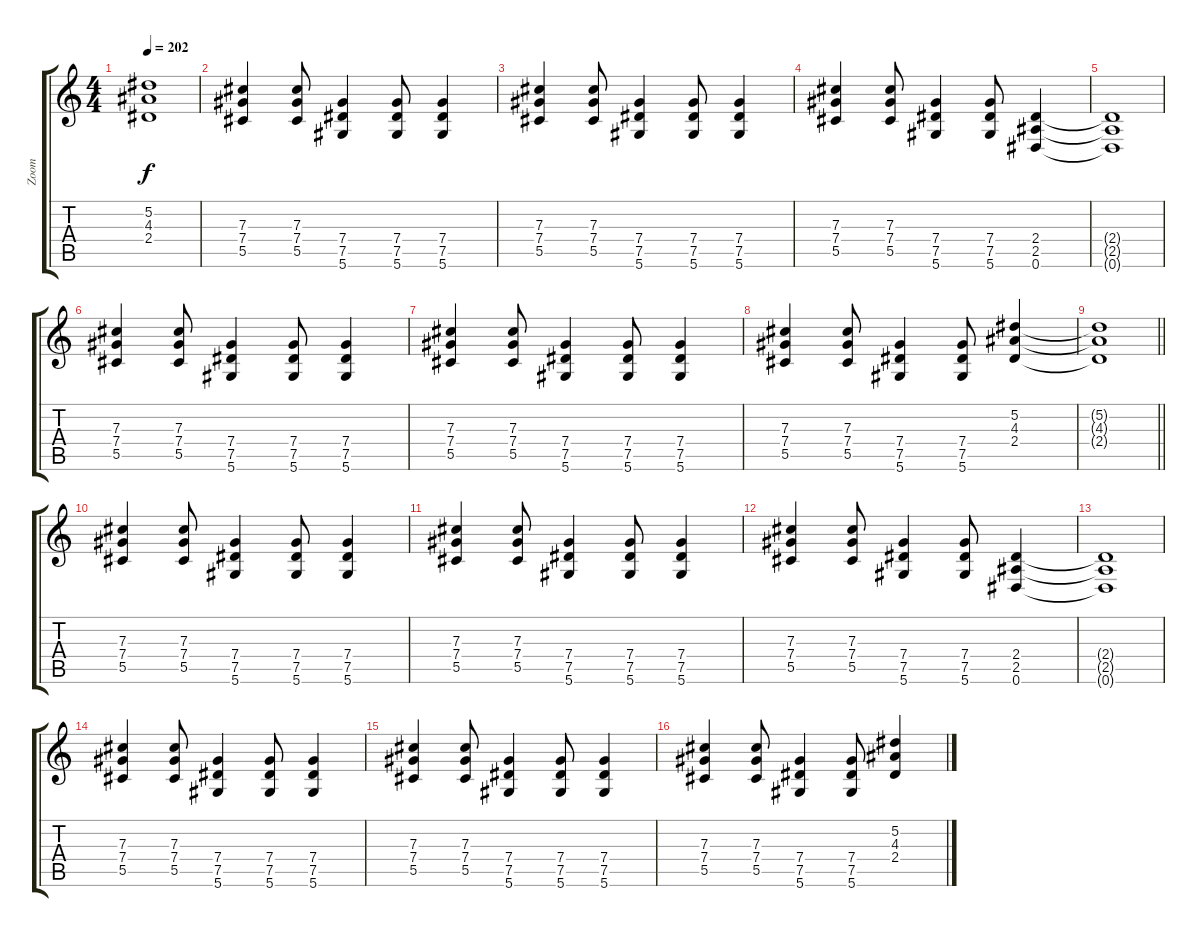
\track ("Zoom" "Zoom") {instrument overdrivenguitar}
\staff {score tabs}
\tuning (Eb4 Bb3 Gb3 Db3 Ab2 Eb2) {hide}
\ts (4 4)
\tempo 202
\clef g2
\ks c
(5.2{t} 4.3{t} 2.4{t}).1{dy f} |
(7.3 7.4 5.5).4 (7.3 7.4 5.5).8 (7.4 7.5 5.6).4 (7.4 7.5 5.6).8 (7.4 7.5 5.6).4 |
(7.3 7.4 5.5).4 (7.3 7.4 5.5).8 (7.4 7.5 5.6).4 (7.4 7.5 5.6).8 (7.4 7.5 5.6).4 |
(7.3 7.4 5.5).4 (7.3 7.4 5.5).8 (7.4 7.5 5.6).4 (7.4 7.5 5.6).8 (2.4 2.5 0.6).4 |
(2.4{t} 2.5{t} 0.6{t}).1 |
(7.3 7.4 5.5).4 (7.3 7.4 5.5).8 (7.4 7.5 5.6).4 (7.4 7.5 5.6).8 (7.4 7.5 5.6).4 |
(7.3 7.4 5.5).4 (7.3 7.4 5.5).8 (7.4 7.5 5.6).4 (7.4 7.5 5.6).8 (7.4 7.5 5.6).4 |
(7.3 7.4 5.5).4 (7.3 7.4 5.5).8 (7.4 7.5 5.6).4 (7.4 7.5 5.6).8 (5.2 4.3 2.4).4 |
\barLineRight lightlight
(5.2{t} 4.3{t} 2.4{t}).1 |
(7.3 7.4 5.5).4 (7.3 7.4 5.5).8 (7.4 7.5 5.6).4 (7.4 7.5 5.6).8 (7.4 7.5 5.6).4 |
(7.3 7.4 5.5).4 (7.3 7.4 5.5).8 (7.4 7.5 5.6).4 (7.4 7.5 5.6).8 (7.4 7.5 5.6).4 |
(7.3 7.4 5.5).4 (7.3 7.4 5.5).8 (7.4 7.5 5.6).4 (7.4 7.5 5.6).8 (2.4 2.5 0.6).4 |
(2.4{t} 2.5{t} 0.6{t}).1 |
(7.3 7.4 5.5).4 (7.3 7.4 5.5).8 (7.4 7.5 5.6).4 (7.4 7.5 5.6).8 (7.4 7.5 5.6).4 |
(7.3 7.4 5.5).4 (7.3 7.4 5.5).8 (7.4 7.5 5.6).4 (7.4 7.5 5.6).8 (7.4 7.5 5.6).4 |
(7.3 7.4 5.5).4 (7.3 7.4 5.5).8 (7.4 7.5 5.6).4 (7.4 7.5 5.6).8 (5.2 4.3 2.4).4
